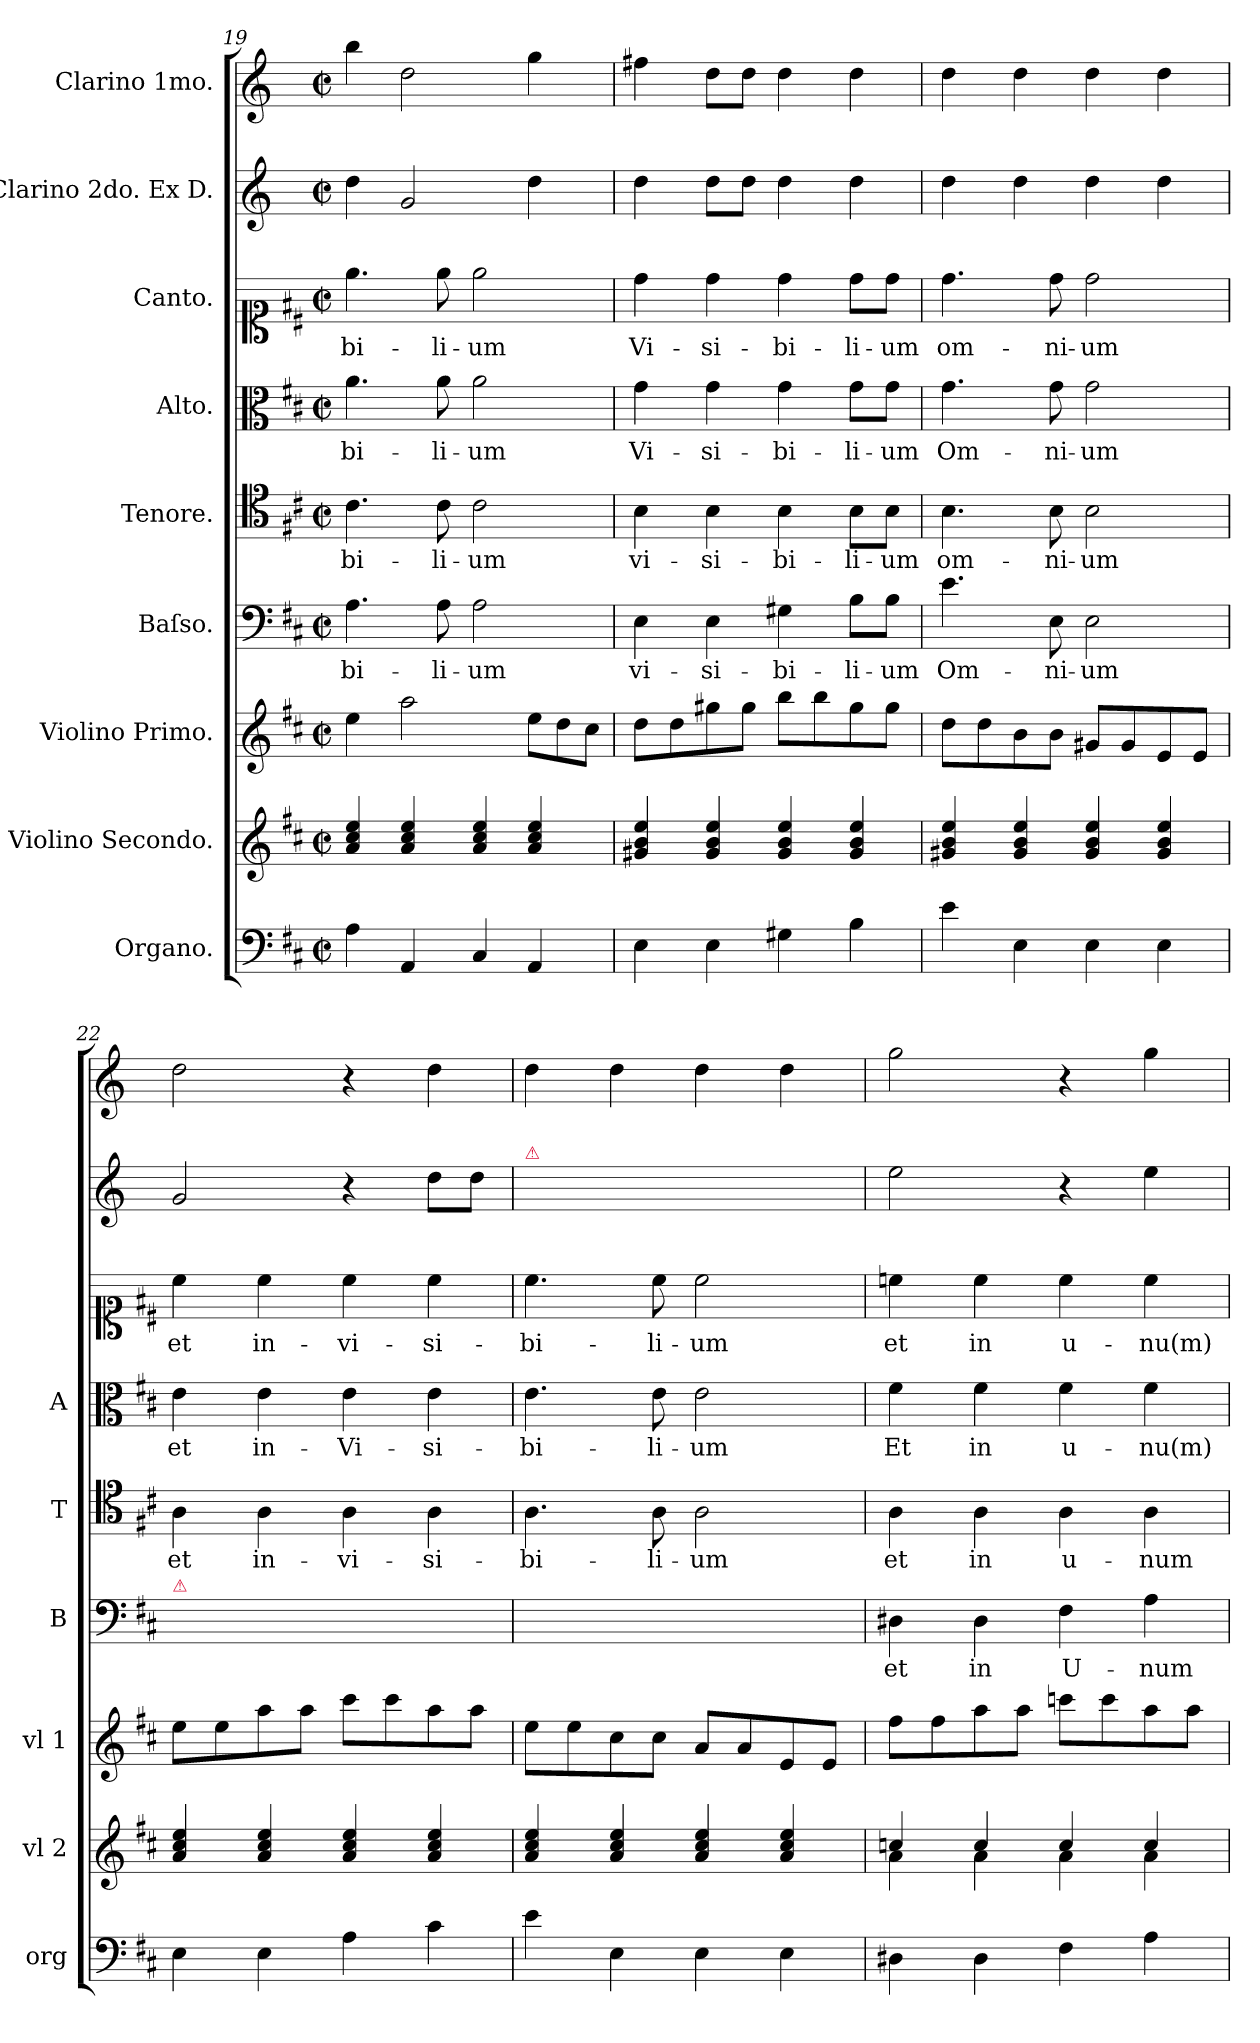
**kern	**kern	**kern	**kern	**text	**kern	**text	**kern	**text	**kern	**text	**kern	**kern
*part9	*part8	*part7	*part6	*part6	*part5	*part5	*part4	*part4	*part3	*part3	*part2	*part1
*staff9	*staff8	*staff7	*staff6	*staff6	*staff5	*staff5	*staff4	*staff4	*staff3	*staff3	*staff2	*staff1
*I"Organo.	*I"Violino Secondo.	*I"Violino Primo.	*I"Baſso.	*	*I"Tenore.	*	*I"Alto.	*	*I"Canto.	*	*I"Clarino 2do. Ex D.	*I"Clarino 1mo.
*I'org	*I'vl 2	*I'vl 1	*I'B	*	*I'T	*	*I'A	*	*	*	*	*
*clefF4	*clefG2	*clefG2	*clefF4	*	*clefC4	*	*clefC3	*	*clefC1	*	*clefG2	*clefG2
*	*	*	*	*	*	*	*	*	*	*	*ITrd-1c-2	*ITrd-1c-2
*k[f#c#]	*k[f#c#]	*k[f#c#]	*k[f#c#]	*	*k[f#c#]	*	*k[f#c#]	*	*k[f#c#]	*	*k[f#c#]	*k[f#c#]
*M2/2	*M2/2	*M2/2	*M2/2	*	*M2/2	*	*M2/2	*	*M2/2	*	*M2/2	*M2/2
*met(c|)	*met(c|)	*met(c|)	*met(c|)	*	*met(c|)	*	*met(c|)	*	*met(c|)	*	*met(c|)	*met(c|)
=19	=19	=19	=19	=19	=19	=19	=19	=19	=19	=19	=19	=19
4A\	4a/ 4cc#/ 4ee/	4ee\	4.A\	-bi-	4.c#\	-bi-	4.a\	-bi-	4.ee\	-bi-	4ee\	4ccc#\
4AA/	4a/ 4cc#/ 4ee/	2aa\	.	.	.	.	.	.	.	.	2a/	2ee\
.	.	.	8A\	-li-	8c#\	-li-	8a\	-li-	8ee\	-li-	.	.
4C#/	4a/ 4cc#/ 4ee/	.	2A\	-um	2c#\	-um	2a\	-um	2ee\	-um	.	.
*	*	*Xtuplet	*	*	*	*	*	*	*	*	*	*
4AA/	4a/ 4cc#/ 4ee/	12ee\L	.	.	.	.	.	.	.	.	4ee\	4aa\
.	.	12dd\	.	.	.	.	.	.	.	.	.	.
.	.	12cc#\J	.	.	.	.	.	.	.	.	.	.
=20	=20	=20	=20	=20	=20	=20	=20	=20	=20	=20	=20	=20
4E\	4g#X/ 4b/ 4ee/	8dd\L	4E\	vi-	4B\	vi-	4g\	Vi-	4dd\	Vi-	4ee\	4gg#X\
.	.	8dd\	.	.	.	.	.	.	.	.	.	.
4E\	4g#/ 4b/ 4ee/	8gg#X\	4E\	-si-	4B\	-si-	4g\	-si-	4dd\	-si-	8ee\L	8ee\L
.	.	8gg#\J	.	.	.	.	.	.	.	.	8ee\J	8ee\J
4G#X\	4g#/ 4b/ 4ee/	8bb\L	4G#X\	-bi-	4B\	-bi-	4g\	-bi-	4dd\	-bi-	4ee\	4ee\
.	.	8bb\	.	.	.	.	.	.	.	.	.	.
4B\	4g#/ 4b/ 4ee/	8gg#\	8B\L	-li-	8B\L	-li-	8g\L	-li-	8dd\L	-li-	4ee\	4ee\
.	.	8gg#\J	8B\J	-um	8B\J	-um	8g\J	-um	8dd\J	-um	.	.
=21	=21	=21	=21	=21	=21	=21	=21	=21	=21	=21	=21	=21
4e\	4g#X/ 4b/ 4ee/	8dd\L	4.e\	Om-	4.B\	om-	4.g\	Om-	4.dd\	om-	4ee\	4ee\
.	.	8dd\	.	.	.	.	.	.	.	.	.	.
4E\	4g#/ 4b/ 4ee/	8b\	.	.	.	.	.	.	.	.	4ee\	4ee\
.	.	8b\J	8E\	-ni-	8B\	-ni-	8g\	-ni-	8dd\	-ni-	.	.
4E\	4g#/ 4b/ 4ee/	8g#X/L	2E\	-um	2B\	-um	2g\	-um	2dd\	-um	4ee\	4ee\
.	.	8g#/	.	.	.	.	.	.	.	.	.	.
4E\	4g#/ 4b/ 4ee/	8e/	.	.	.	.	.	.	.	.	4ee\	4ee\
.	.	8e/J	.	.	.	.	.	.	.	.	.	.
=22	=22	=22	=22	=22	=22	=22	=22	=22	=22	=22	=22	=22
!	!	!	!LO:TX:a:color=crimson:t=⚠	!	!	!	!	!	!	!	!	!
4E\	4a/ 4cc#/ 4ee/	8ee\L	1ryy	.	4A\	et	4e\	et	4cc#\	et	2a/	2ee\
.	.	8ee\	.	.	.	.	.	.	.	.	.	.
4E\	4a/ 4cc#/ 4ee/	8aa\	.	.	4A\	in-	4e\	in-	4cc#\	in-	.	.
.	.	8aa\J	.	.	.	.	.	.	.	.	.	.
4A\	4a/ 4cc#/ 4ee/	8ccc#\L	.	.	4A\	-vi-	4e\	-Vi-	4cc#\	-vi-	4r	4r
.	.	8ccc#\	.	.	.	.	.	.	.	.	.	.
4c#\	4a/ 4cc#/ 4ee/	8aa\	.	.	4A\	-si-	4e\	-si-	4cc#\	-si-	8ee\L	4ee\
.	.	8aa\J	.	.	.	.	.	.	.	.	8ee\J	.
=23	=23	=23	=23	=23	=23	=23	=23	=23	=23	=23	=23	=23
!	!	!	!	!	!	!	!	!	!	!	!LO:TX:a:color=crimson:t=⚠	!
4e\	4a/ 4cc#/ 4ee/	8ee\L	1ryy	.	4.A\	-bi-	4.e\	-bi-	4.cc#\	-bi-	1ryy	4ee\
.	.	8ee\	.	.	.	.	.	.	.	.	.	.
4E\	4a/ 4cc#/ 4ee/	8cc#\	.	.	.	.	.	.	.	.	.	4ee\
.	.	8cc#\J	.	.	8A\	-li-	8e\	-li-	8cc#\	-li-	.	.
4E\	4a/ 4cc#/ 4ee/	8a/L	.	.	2A\	-um	2e\	-um	2cc#\	-um	.	4ee\
.	.	8a/	.	.	.	.	.	.	.	.	.	.
4E\	4a/ 4cc#/ 4ee/	8e/	.	.	.	.	.	.	.	.	.	4ee\
.	.	8e/J	.	.	.	.	.	.	.	.	.	.
=24	=24	=24	=24	=24	=24	=24	=24	=24	=24	=24	=24	=24
*	*^	*	*	*	*	*	*	*	*	*	*	*
4D#X\	4ccn/	4a\	8ff#\L	4D#X\	et	4A\	et	4f#\	Et	4ccn\	et	2ff#\	2aa\
.	.	.	8ff#\	.	.	.	.	.	.	.	.	.	.
4D#\	4cc/	4a\	8aa\	4D#\	in	4A\	in	4f#\	in	4cc\	in	.	.
.	.	.	8aa\J	.	.	.	.	.	.	.	.	.	.
4F#\	4cc/	4a\	8cccn\L	4F#\	U-	4A\	u-	4f#\	u-	4cc\	u-	4r	4r
.	.	.	8ccc\	.	.	.	.	.	.	.	.	.	.
4A\	4cc/	4a\	8aa\	4A\	-num	4A\	-num	4f#\	-nu(m)	4cc\	-nu(m)	4ff#\	4aa\
.	.	.	8aa\J	.	.	.	.	.	.	.	.	.	.
*	*v	*v	*	*	*	*	*	*	*	*	*	*	*
=	=	=	=	=	=	=	=	=	=	=	=	=
*-	*-	*-	*-	*-	*-	*-	*-	*-	*-	*-	*-	*-
